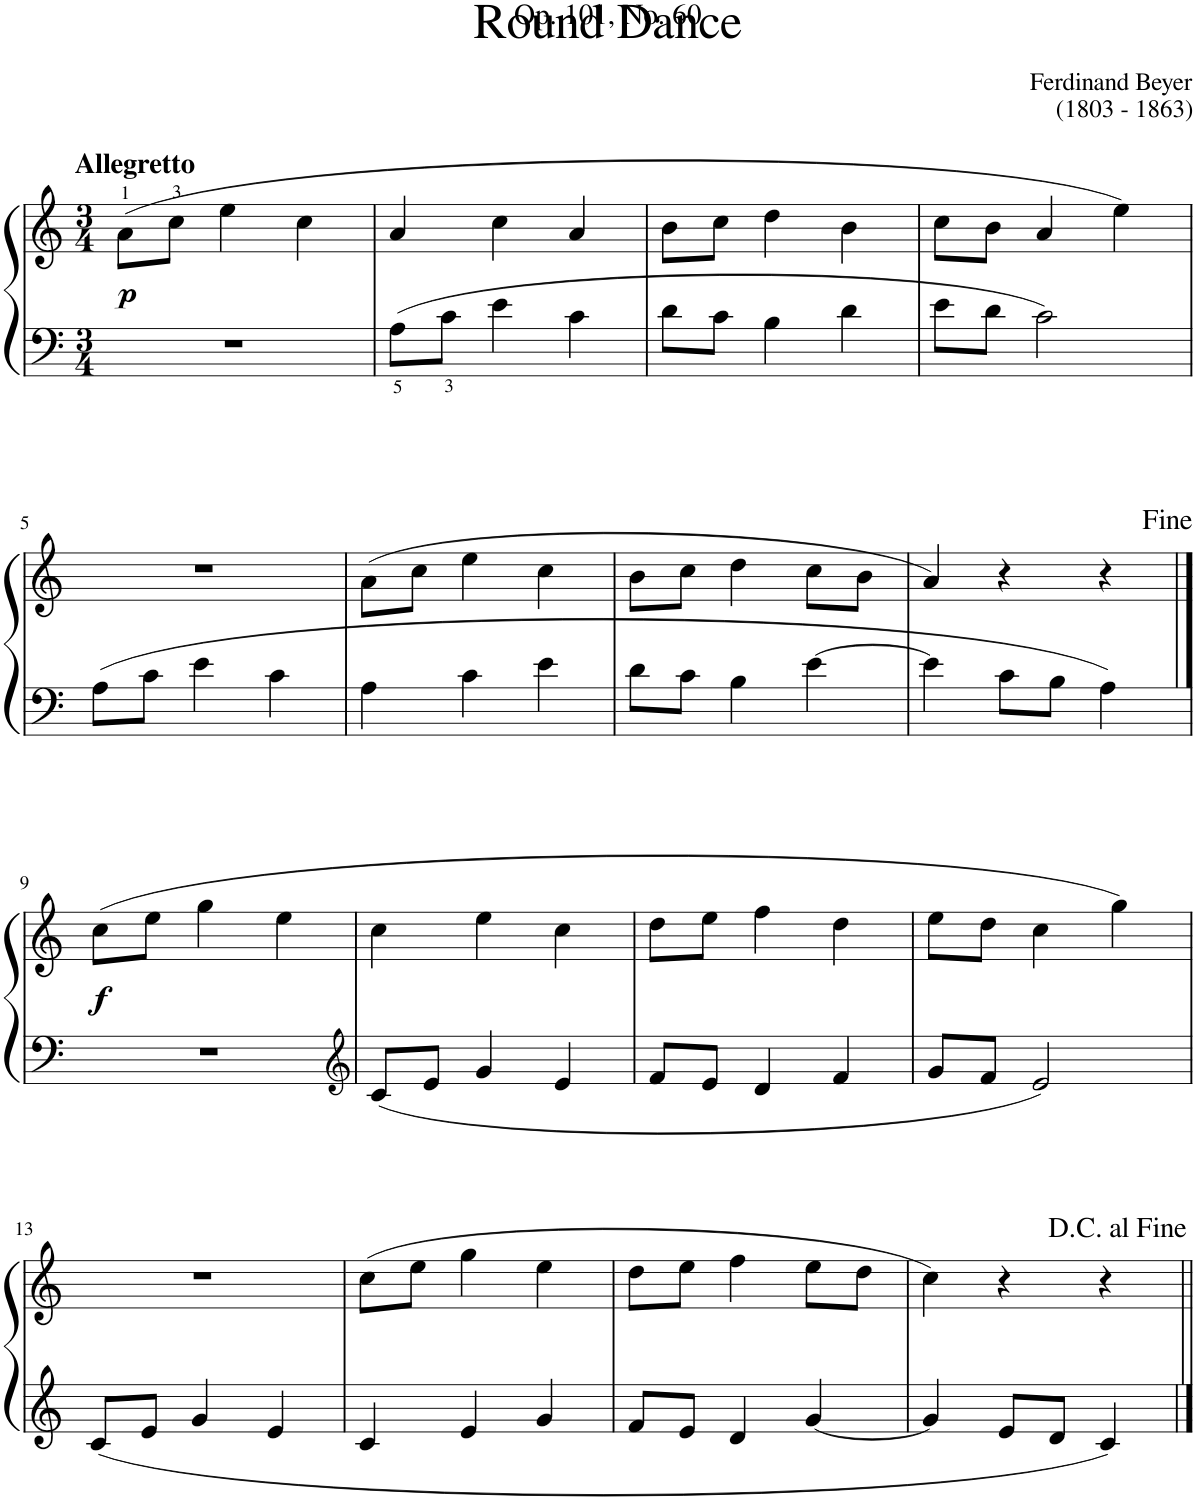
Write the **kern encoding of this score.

**kern	**kern	**dynam
*part1	*part1	*part1
*staff2	*staff1	*staff1/2
*I"Piano	*	*
*I'Pno	*	*
*clefF4	*clefG2	*
*k[]	*k[]	*
*M3/4	*M3/4	*
=1	=1	=1
!	!LO:TX:a:B:t=Allegretto	!
!	!	!LO:DY:b
2.r	(8a\L	p
.	8cc\J	.
.	4ee\	.
.	4cc\	.
=2	=2	=2
8A\L	4a/	.
8c\J	.	.
4e\	4cc\	.
4c\	4a/	.
=3	=3	=3
8d\L	8b\L	.
8c\J	8cc\J	.
4B\	4dd\	.
4d\	4b\	.
=4	=4	=4
8e\L	8cc\L	.
8d\J	8b\J	.
2c\	4a/	.
.	4ee\)	.
!!LO:LB:g=z
=5	=5	=5
8A\L	2.r	.
8c\J	.	.
4e\	.	.
4c\	.	.
=6	=6	=6
4A\	(8a\L	.
.	8cc\J	.
4c\	4ee\	.
4e\	4cc\	.
=7	=7	=7
8d\L	8b\L	.
8c\J	8cc\J	.
4B\	4dd\	.
[4e\	8cc\L	.
.	8b\J	.
=8	=8	=8
4e\]	4a/)	.
8c\L	4r	.
8B\J	.	.
4A\	4r	.
!!LO:LB:g=z
==9	==9	==9
!	!	!LO:DY:b
2.r	(8cc\L	f
.	8ee\J	.
.	4gg\	.
.	4ee\	.
=10	=10	=10
*clefG2	*	*
8c/L	4cc\	.
8e/J	.	.
4g/	4ee\	.
4e/	4cc\	.
=11	=11	=11
8f/L	8dd\L	.
8e/J	8ee\J	.
4d/	4ff\	.
4f/	4dd\	.
=12	=12	=12
8g/L	8ee\L	.
8f/J	8dd\J	.
2e/	4cc\	.
.	4gg\)	.
!!LO:LB:g=z
=13	=13	=13
8c/L	2.r	.
8e/J	.	.
4g/	.	.
4e/	.	.
=14	=14	=14
4c/	(8cc\L	.
.	8ee\J	.
4e/	4gg\	.
4g/	4ee\	.
=15	=15	=15
8f/L	8dd\L	.
8e/J	8ee\J	.
4d/	4ff\	.
[4g/	8ee\L	.
.	8dd\J	.
=16	=16	=16
4g/]	4cc\)	.
8e/L	4r	.
8d/J	.	.
4c/	4r	.
=||	=||	=||
*-	*-	*-
